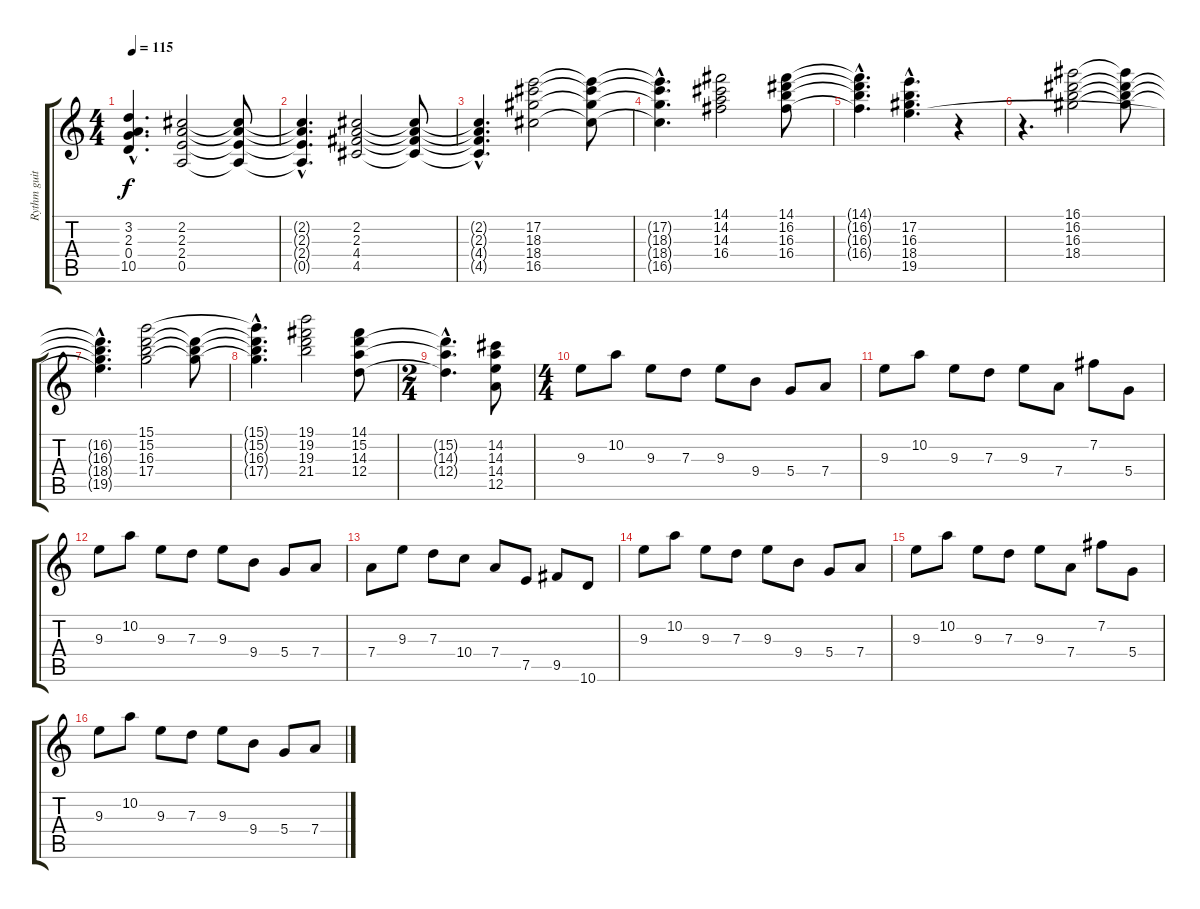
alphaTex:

\track ("Rythm guitar" "Rythm guit") {instrument electricguitarclean}
\staff {score tabs}
\tuning (E4 B3 G3 D3 A2 E2) {hide}
\ts (4 4)
\tempo 115
\clef g2
\ks c
(3.2{hac t} 2.3{hac t} 0.4{hac t} 10.5{hac t}).4{d dy f} (2.2 2.3 2.4 0.5).2 (2.2{t} 2.3{t} 2.4{t} 0.5{t}).8 |
(2.2{hac t} 2.3{hac t} 2.4{hac t} 0.5{hac t}).4{d} (2.2 2.3 4.4 4.5).2 (2.2{t} 2.3{t} 4.4{t} 4.5{t}).8 |
(2.2{hac t} 2.3{hac t} 4.4{hac t} 4.5{hac t}).4{d} (17.2 18.3 18.4 16.5).2 (17.2{t} 18.3{t} 18.4{t} 16.5{t}).8 |
(17.2{hac t} 18.3{hac t} 18.4{hac t} 16.5{hac t}).4{d} (14.1 14.2 14.3 16.4).2 (14.1 16.2 16.3 16.4).8 |
(14.1{hac t} 16.2{hac t} 16.3{hac t} 16.4{hac t}).4{d} (17.2{hac} 16.3{hac} 18.4{hac} 19.5{hac}).4{d} r.4 |
r.4{d} (16.1 16.2 16.3 18.4).2 (16.1{t} 16.2{t} 16.3{t} 18.4{t}).8 |
(16.2{hac t} 16.3{hac t} 18.4{hac t} 19.5{hac t}).4{d} (15.1 15.2 16.3 17.4).2 (15.2{t} 16.3{t} 17.4{t}).8 |
(15.1{hac t} 15.2{hac t} 16.3{hac t} 17.4{hac t}).4{d} (19.1 19.2 19.3 21.4).2 (14.1 15.2 14.3 12.4).8 |
\ts (2 4)
(15.2{hac t} 14.3{hac t} 12.4{hac t}).4{d} (14.2 14.3 14.4 12.5).8 |
\ts (4 4)
9.3.8 10.2.8 9.3.8 7.3.8 9.3.8 9.4.8 5.4.8 7.4.8 |
9.3.8 10.2.8 9.3.8 7.3.8 9.3.8 7.4.8 7.2.8 5.4.8 |
9.3.8 10.2.8 9.3.8 7.3.8 9.3.8 9.4.8 5.4.8 7.4.8 |
7.4.8 9.3.8 7.3.8 10.4.8 7.4.8 7.5.8 9.5.8 10.6.8 |
9.3.8 10.2.8 9.3.8 7.3.8 9.3.8 9.4.8 5.4.8 7.4.8 |
9.3.8 10.2.8 9.3.8 7.3.8 9.3.8 7.4.8 7.2.8 5.4.8 |
9.3.8 10.2.8 9.3.8 7.3.8 9.3.8 9.4.8 5.4.8 7.4.8
